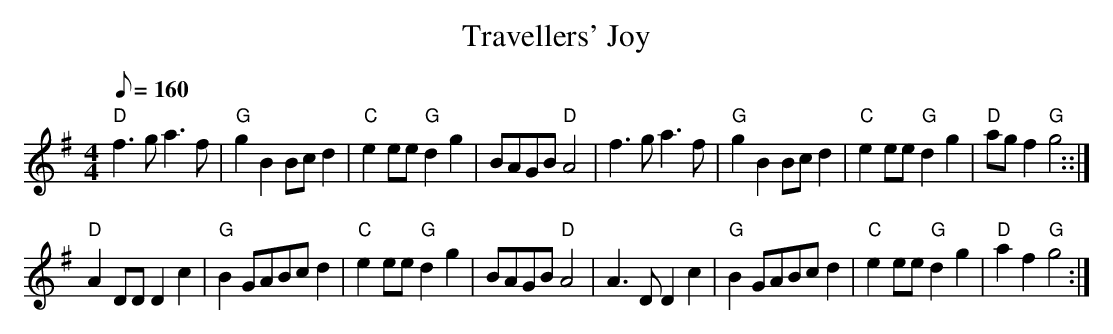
X:1
T:Travellers' Joy
M:4/4
L:1/8
K:G
Q:160
C:Janet May
"D"f3ga3f|"G"g2B2Bcd2|"C"e2ee"G"d2g2|BAGB"D"A4|f3ga3f|"G"g2B2Bcd2|"C"e2ee"G"d2g2|"D"agf2"G"g4::|
"D"A2DDD2c2|"G"B2GABcd2|"C"e2ee"G"d2g2|BAGB"D"A4|A3DD2c2|"G"B2GABcd2|"C"e2ee"G"d2g2|"D"a2f2"G"g4:|
